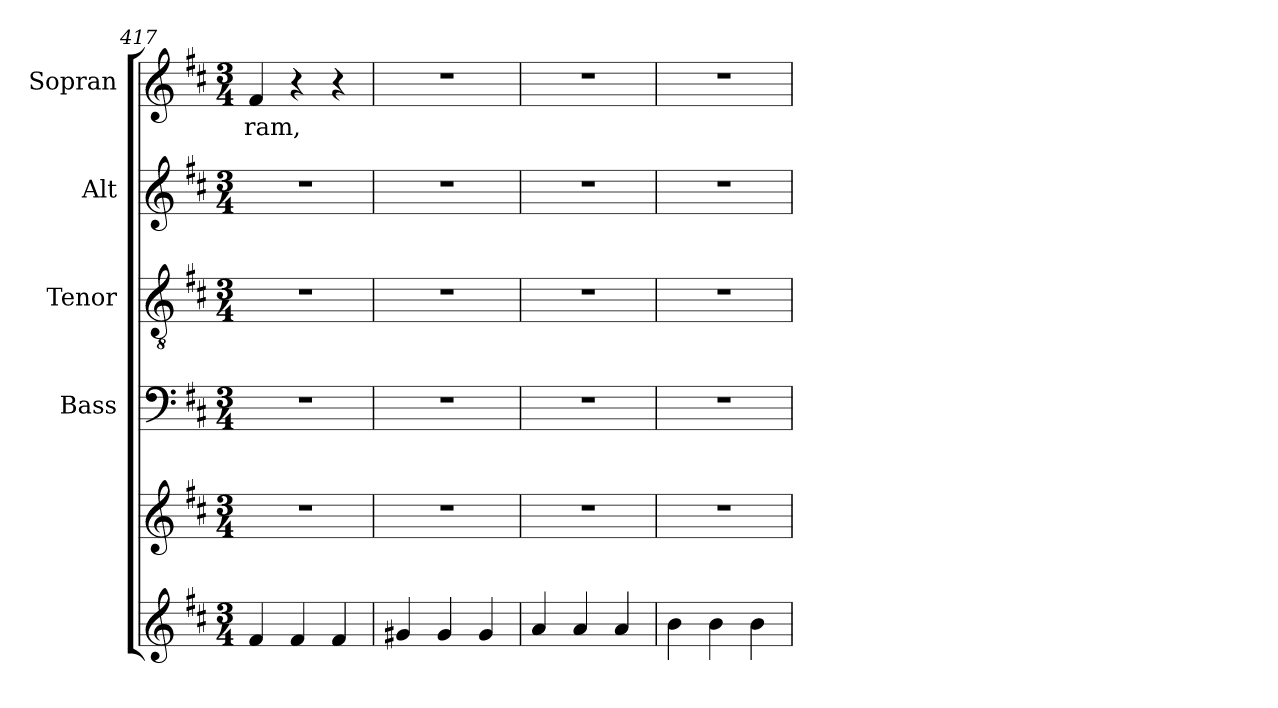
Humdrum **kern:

**kern	**kern	**kern	**kern	**kern	**kern	**text
*part5	*part5	*part4	*part3	*part2	*part1	*part1
*staff6	*staff5	*staff4	*staff3	*staff2	*staff1	*staff1
*	*	*I"Bass	*I"Tenor	*I"Alt	*I"Sopran	*
*	*	*I'B.	*I'T.	*I'A.	*I'S.	*
*clefG2	*clefG2	*clefF4	*clefGv2	*clefG2	*clefG2	*
*k[f#c#]	*k[f#c#]	*k[f#c#]	*k[f#c#]	*k[f#c#]	*k[f#c#]	*
*D:	*D:	*D:	*D:	*D:	*D:	*
*M3/4	*M3/4	*M3/4	*M3/4	*M3/4	*M3/4	*
=417	=417	=417	=417	=417	=417	=417
!	!	!	!	!	!	!LO:LY:b
4f#/	2.r	2.r	2.r	2.r	4f#/	-ram,
4f#/	.	.	.	.	4r	.
4f#/	.	.	.	.	4r	.
=418	=418	=418	=418	=418	=418	=418
4g#X/	2.r	2.r	2.r	2.r	2.r	.
4g#/	.	.	.	.	.	.
4g#/	.	.	.	.	.	.
=419	=419	=419	=419	=419	=419	=419
4a/	2.r	2.r	2.r	2.r	2.r	.
4a/	.	.	.	.	.	.
4a/	.	.	.	.	.	.
=420	=420	=420	=420	=420	=420	=420
4b\	2.r	2.r	2.r	2.r	2.r	.
4b\	.	.	.	.	.	.
4b\	.	.	.	.	.	.
=	=	=	=	=	=	=
*-	*-	*-	*-	*-	*-	*-
